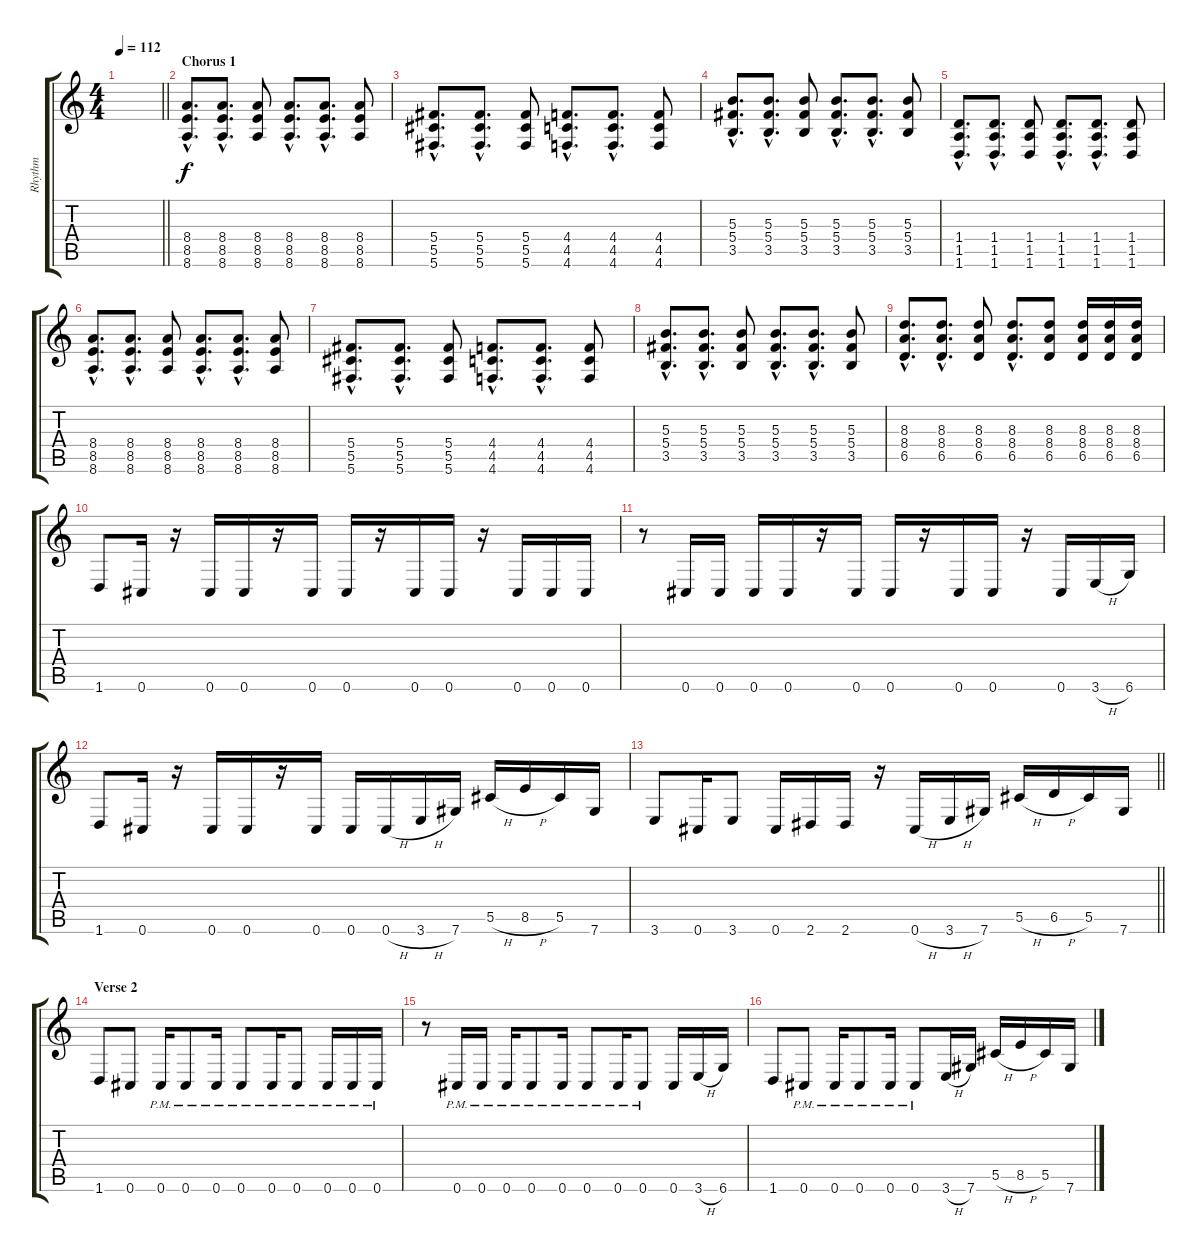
\track ("Rhythm" "Rhythm") {instrument electricguitarclean}
\staff {score tabs}
\tuning (Eb4 Bb3 Gb3 Db3 Ab2 Db2) {hide}
\ts (4 4)
\tempo 112
\clef g2
\barLineRight lightlight
\ks c
|
\section ("" "Chorus 1")
(8.4{hac} 8.5{hac} 8.6{hac}).8{d} (8.4{hac} 8.5{hac} 8.6{hac}).8{d} (8.4 8.5 8.6).8 (8.4{hac} 8.5{hac} 8.6{hac}).8{d} (8.4{hac} 8.5{hac} 8.6{hac}).8{d} (8.4 8.5 8.6).8 |
(5.4{hac} 5.5{hac} 5.6{hac}).8{d} (5.4{hac} 5.5{hac} 5.6{hac}).8{d} (5.4 5.5 5.6).8 (4.4{hac} 4.5{hac} 4.6{hac}).8{d} (4.4{hac} 4.5{hac} 4.6{hac}).8{d} (4.4 4.5 4.6).8 |
(5.3{hac} 5.4{hac} 3.5{hac}).8{d} (5.3{hac} 5.4{hac} 3.5{hac}).8{d} (5.3 5.4 3.5).8 (5.3{hac} 5.4{hac} 3.5{hac}).8{d} (5.3{hac} 5.4{hac} 3.5{hac}).8{d} (5.3 5.4 3.5).8 |
(1.4{hac} 1.5{hac} 1.6{hac}).8{d} (1.4{hac} 1.5{hac} 1.6{hac}).8{d} (1.4 1.5 1.6).8 (1.4{hac} 1.5{hac} 1.6{hac}).8{d} (1.4{hac} 1.5{hac} 1.6{hac}).8{d} (1.4 1.5 1.6).8 |
(8.4{hac} 8.5{hac} 8.6{hac}).8{d} (8.4{hac} 8.5{hac} 8.6{hac}).8{d} (8.4 8.5 8.6).8 (8.4{hac} 8.5{hac} 8.6{hac}).8{d} (8.4{hac} 8.5{hac} 8.6{hac}).8{d} (8.4 8.5 8.6).8 |
(5.4{hac} 5.5{hac} 5.6{hac}).8{d} (5.4{hac} 5.5{hac} 5.6{hac}).8{d} (5.4 5.5 5.6).8 (4.4{hac} 4.5{hac} 4.6{hac}).8{d} (4.4{hac} 4.5{hac} 4.6{hac}).8{d} (4.4 4.5 4.6).8 |
(5.3{hac} 5.4{hac} 3.5{hac}).8{d} (5.3{hac} 5.4{hac} 3.5{hac}).8{d} (5.3 5.4 3.5).8 (5.3{hac} 5.4{hac} 3.5{hac}).8{d} (5.3{hac} 5.4{hac} 3.5{hac}).8{d} (5.3 5.4 3.5).8 |
(8.3{hac} 8.4{hac} 6.5{hac}).8{d} (8.3{hac} 8.4{hac} 6.5{hac}).8{d} (8.3 8.4 6.5).8 (8.3{hac} 8.4{hac} 6.5{hac}).8{d} (8.3 8.4 6.5).8 (8.3 8.4 6.5).16 (8.3 8.4 6.5).16 (8.3 8.4 6.5).16 |
1.6.8 0.6.16 r.16 0.6.16 0.6.16 r.16 0.6.16 0.6.16 r.16 0.6.16 0.6.16 r.16 0.6.16 0.6.16 0.6.16 |
r.8 0.6.16 0.6.16 0.6.16 0.6.16 r.16 0.6.16 0.6.16 r.16 0.6.16 0.6.16 r.16 0.6.16 3.6{h}.16 6.6.16 |
1.6.8 0.6.16 r.16 0.6.16 0.6.16 r.16 0.6.16 0.6.16 0.6{h}.16 3.6{h}.16 7.6.16 5.5{h}.16 8.5{h}.16 5.5.16 7.6.16 |
\barLineRight lightlight
3.6.8 0.6.16 3.6.8 0.6.16 2.6.16 2.6.16 r.16 0.6{h}.16 3.6{h}.16 7.6.16 5.5{h}.16 6.5{h}.16 5.5.16 7.6.16 |
\section ("" "Verse 2")
1.6.8 0.6.8 0.6{pm}.16 0.6{pm}.8 0.6{pm}.16 0.6{pm}.8 0.6{pm}.16 0.6{pm}.8 0.6{pm}.16 0.6{pm}.16 0.6{pm}.16 |
r.8 0.6{pm}.16 0.6{pm}.16 0.6{pm}.16 0.6{pm}.8 0.6{pm}.16 0.6{pm}.8 0.6{pm}.16 0.6{pm}.8 0.6.16 3.6{h}.16 6.6.16 |
1.6.8 0.6{pm}.8 0.6{pm}.16 0.6{pm}.8 0.6{pm}.16 0.6{pm}.8 3.6{h}.16 7.6.16 5.5{h}.16 8.5{h}.16 5.5.16 7.6.16
